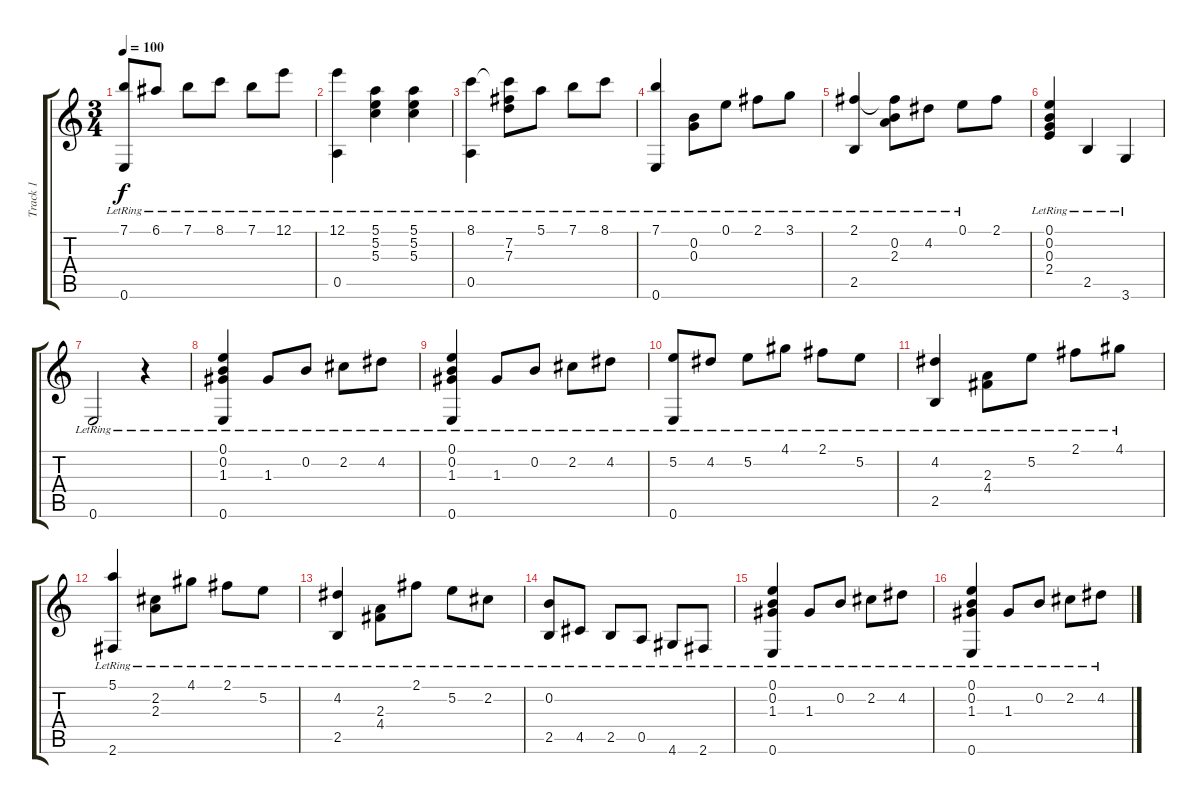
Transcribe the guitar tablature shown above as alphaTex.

\track ("Track 1" "Track 1") {instrument acousticguitarnylon}
\staff {score tabs}
\tuning (E4 B3 G3 D3 A2 E2) {hide}
\ts (3 4)
\tempo 100
\clef g2
\ks c
(7.1{lr} 0.6{lr}).8{dy f} 6.1{lr}.8 7.1{lr}.8 8.1{lr}.8 7.1{lr}.8 12.1{lr}.8 |
(12.1{lr} 0.5{lr}).4 (5.1{lr} 5.2{lr} 5.3{lr}).4 (5.1{lr} 5.2{lr} 5.3{lr}).4 |
(8.1{lr} 0.5{lr}).4 (8.1{t} 7.2{lr} 7.3{lr}).8 5.1{lr}.8 7.1{lr}.8 8.1{lr}.8 |
(7.1{lr} 0.6{lr}).4 (0.2{lr} 0.3{lr}).8 0.1{lr}.8 2.1{lr}.8 3.1{lr}.8 |
(2.1{lr} 2.5{lr}).4 (2.1{t} 0.2{lr} 2.3{lr}).8 4.2{lr}.8 0.1{lr}.8 2.1.8 |
(0.1{lr} 0.2{lr} 0.3{lr} 2.4{lr}).4 2.5{lr}.4 3.6{lr}.4 |
0.6{lr}.2 r.4 |
(0.1{lr} 0.2{lr} 1.3{lr} 0.6{lr}).4 1.3{lr}.8 0.2{lr}.8 2.2{lr}.8 4.2{lr}.8 |
(0.1{lr} 0.2{lr} 1.3{lr} 0.6{lr}).4 1.3{lr}.8 0.2{lr}.8 2.2{lr}.8 4.2{lr}.8 |
(5.2{lr} 0.6{lr}).8 4.2{lr}.8 5.2{lr}.8 4.1{lr}.8 2.1{lr}.8 5.2{lr}.8 |
(4.2{lr} 2.5{lr}).4 (2.3{lr} 4.4{lr}).8 5.2{lr}.8 2.1{lr}.8 4.1{lr}.8 |
(5.1{lr} 2.6{lr}).4 (2.2{lr} 2.3{lr}).8 4.1{lr}.8 2.1{lr}.8 5.2{lr}.8 |
(4.2{lr} 2.5{lr}).4 (2.3{lr} 4.4{lr}).8 2.1{lr}.8 5.2{lr}.8 2.2{lr}.8 |
(0.2{lr} 2.5{lr}).8 4.5{lr}.8 2.5{lr}.8 0.5{lr}.8 4.6{lr}.8 2.6{lr}.8 |
(0.1{lr} 0.2{lr} 1.3{lr} 0.6{lr}).4 1.3{lr}.8 0.2{lr}.8 2.2{lr}.8 4.2{lr}.8 |
(0.1{lr} 0.2{lr} 1.3{lr} 0.6{lr}).4 1.3{lr}.8 0.2{lr}.8 2.2{lr}.8 4.2{lr}.8
